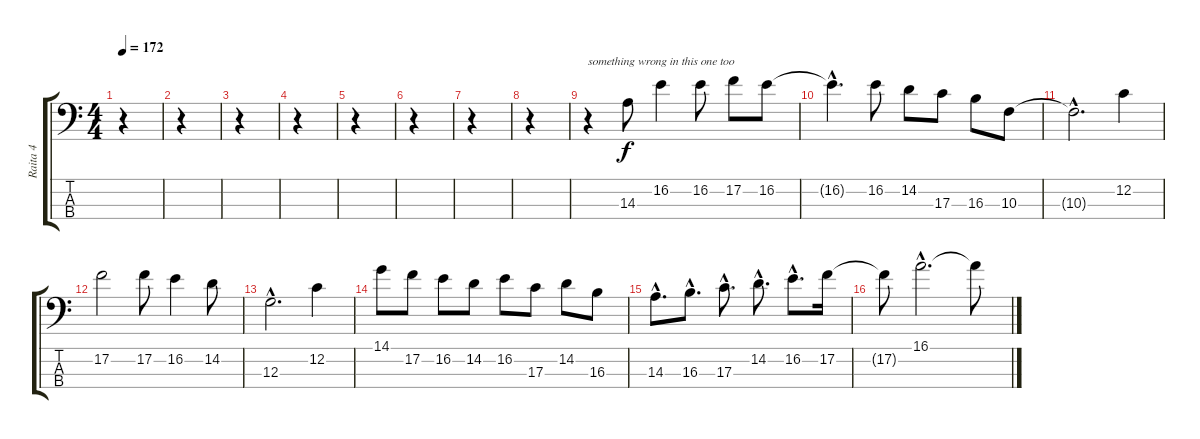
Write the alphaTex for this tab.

\track ("Raita 4" "Raita 4") {instrument electricbasspick}
\staff {score tabs}
\tuning (F2 C2 G1 D1) {hide}
\ts (4 4)
\tempo 172
\clef f4
\ks c
r.4{dy f} |
r.4 |
r.4 |
r.4 |
r.4 |
r.4 |
r.4 |
r.4 |
r.4{txt "something wrong in this one too"} 14.3.8 16.2.4 16.2.8 17.2.8 16.2.8 |
16.2{hac t}.4{d} 16.2.8 14.2.8 17.3.8 16.3.8 10.3.8 |
10.3{hac t}.2{d} 12.2.4 |
17.2.2 17.2.8 16.2.4 14.2.8 |
12.3{hac}.2{d} 12.2.4 |
14.1.8 17.2.8 16.2.8 14.2.8 16.2.8 17.3.8 14.2.8 16.3.8 |
14.3{hac}.8{d} 16.3{hac}.8{d} 17.3{hac}.8{d} 14.2{hac}.8{d} 16.2{hac}.8{d} 17.2.16 |
17.2{t}.8 16.1{hac}.2{d} 16.1{t}.8
